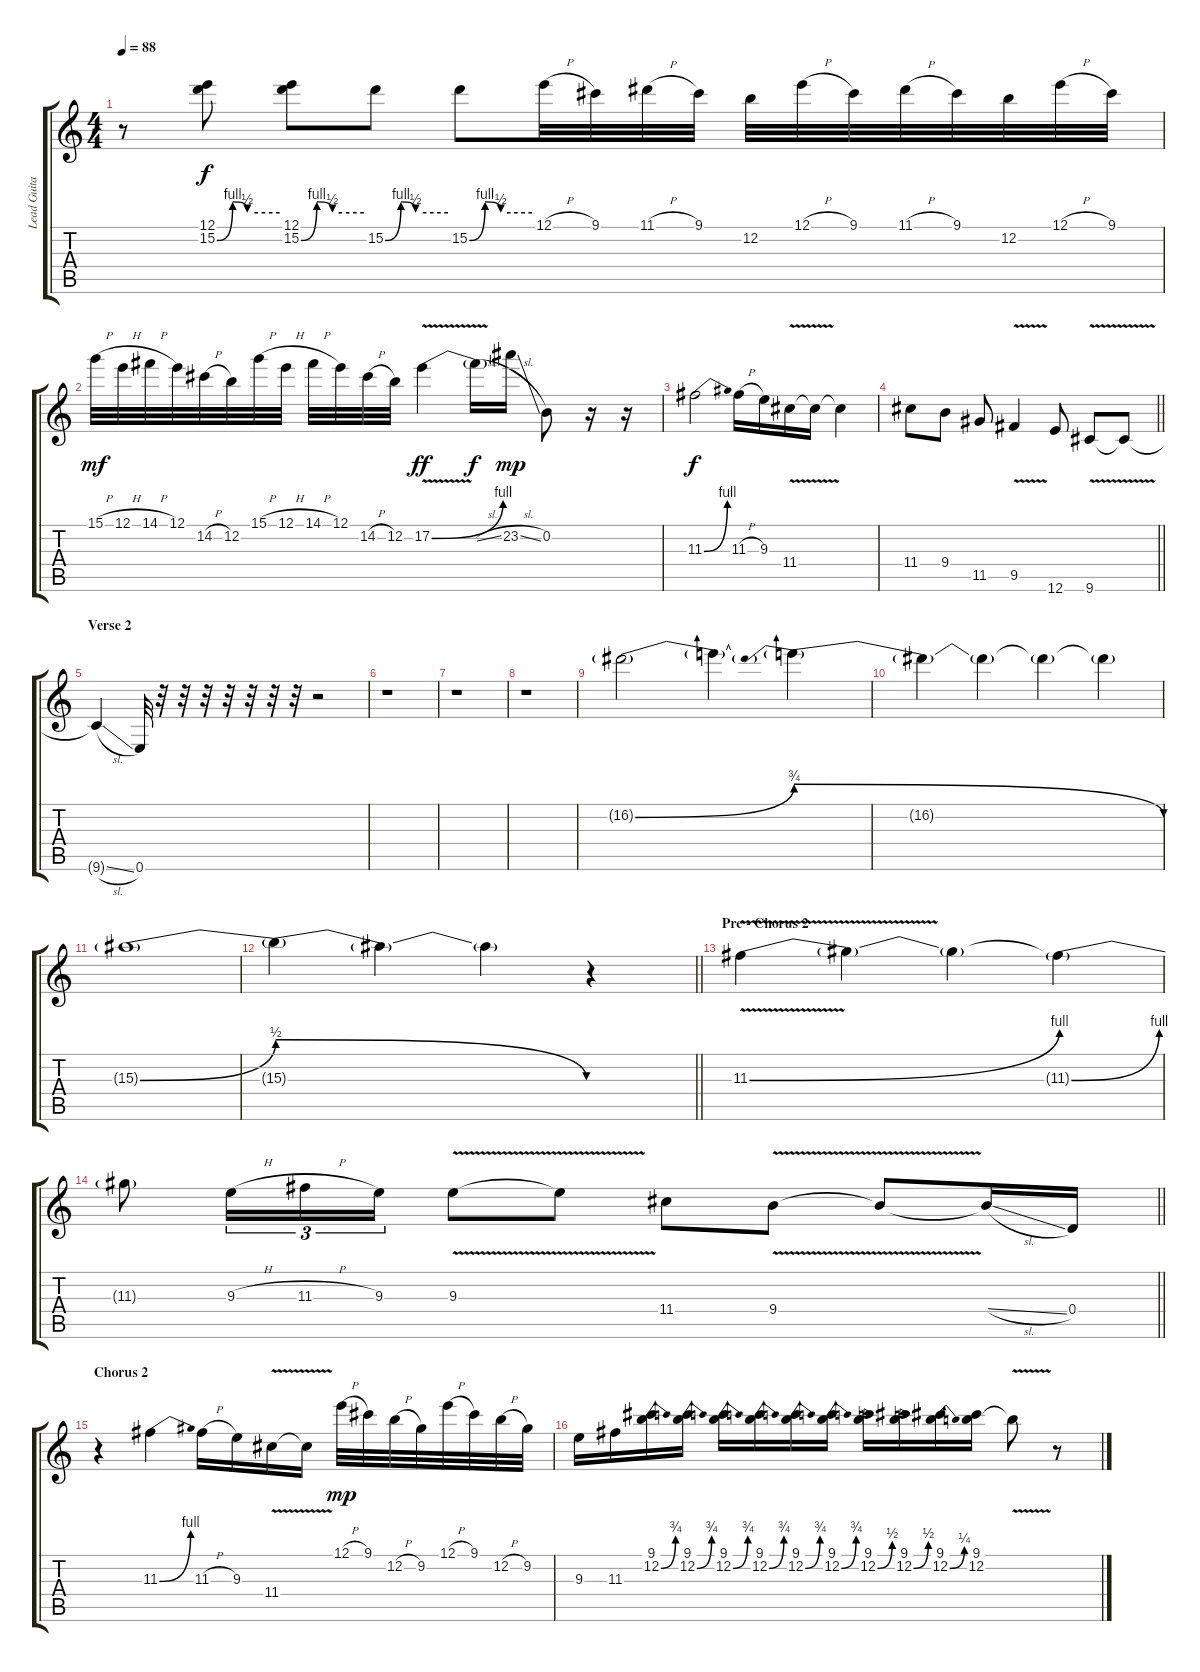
\track ("Lead Guitar" "Lead Guita") {instrument distortionguitar}
\staff {score tabs}
\tuning (E4 B3 G3 D3 A2 E2) {hide}
\ts (4 4)
\tempo 88
\clef g2
\ks c
r.8{dy f} (12.1 15.2{be (custom 0 0 15 4 29 2 60 2)}).8 (12.1 15.2{be (custom 0 0 15 4 30 2 60 2)}).8 15.2{be (custom 0 0 15 4 29 2 60 2)}.8 15.2{be (custom 0 0 15 4 30 2 60 2)}.8 12.1{h}.32 9.1.32 11.1{h}.32 9.1.32 12.2.32 12.1{h}.32 9.1.32 11.1{h}.32 9.1.32 12.2.32 12.1{h}.32 9.1.32 |
15.1{h}.32{dy mf} 12.1{h}.32 14.1{h}.32 12.1.32 14.2{h}.32 12.2.32 15.1{h}.32 12.1{h}.32 14.1{h}.32 12.1.32 14.2{h}.32 12.2.32 17.2{be (bend 0 0 60 4) v}.4{dy ff} 17.2{sl t}.16{dy f} 23.2{sl}.16{dy mp} 0.2.8 r.16 r.16 |
11.3{be (bend 0 0 60 4)}.2{dy f} 11.3{h}.16 9.3.16 11.4{v}.16 11.4{t}.16 11.4{t}.4 |
\barLineRight lightlight
11.4.8 9.4.8 11.5.8 9.5{v}.4 12.6.8 9.6{v}.8 9.6{t}.8 |
\section ("" "Verse 2")
9.6{sl t}.4 0.6.32 r.32 r.32 r.32 r.32 r.32 r.32 r.32 r.2 |
r.1 |
r.1 |
r.1 |
16.2{be (bend 0 0 60 3) g}.2{volume 11} 16.2{t}.4 16.2{be (prebendrelease 0 3 60 0) t}.4 |
16.2{t}.4 16.2{t}.4{volume 6} 16.2{t}.4 16.2{t}.4 |
15.3{be (bend 0 0 60 2) g}.1{volume 11} |
\barLineRight lightlight
15.3{be (release 0 2 60 0) t}.4{volume 9} 15.3{t}.4 15.3{t}.4 r.4 |
\section ("" "Pre - Chorus 2")
11.3{be (bend 0 0 60 4) v}.4 11.3{t}.4 11.3{t}.4 11.3{be (bend 0 0 60 4) t}.4 |
\barLineRight lightlight
11.3{t}.8 9.3{h}.16{tu (3 2)} 11.3{h}.16{tu (3 2)} 9.3.16{tu (3 2)} 9.3{v}.8 9.3{t}.8 11.4.8 9.4{v}.8 9.4{t}.8 9.4{sl t}.16 0.4.16 |
\section ("" "Chorus 2")
r.4{volume 10} 11.3{be (bend 0 0 60 4)}.4 11.3{h}.16 9.3.16 11.4{v}.16 11.4{t}.16 12.1{h}.32{dy mp} 9.1.32 12.2{h}.32 9.2.32 12.1{h}.32 9.1.32 12.2{h}.32 9.2.32 |
9.3.16 11.3.16 (9.1 12.2{be (bend 0 0 60 3)}).16 (9.1 12.2{be (bend 0 0 60 3)}).16 (9.1 12.2{be (bend 0 0 60 3)}).16 (9.1 12.2{be (bend 0 0 60 3)}).16 (9.1 12.2{be (bend 0 0 60 3)}).16 (9.1 12.2{be (bend 0 0 60 3)}).16 (9.1 12.2{be (bend 0 0 60 2)}).16 (9.1 12.2{be (bend 0 0 60 2)}).16 (9.1 12.2{be (bend 0 0 60 1)}).16 (9.1 12.2).16 12.2{v t}.8 r.8
